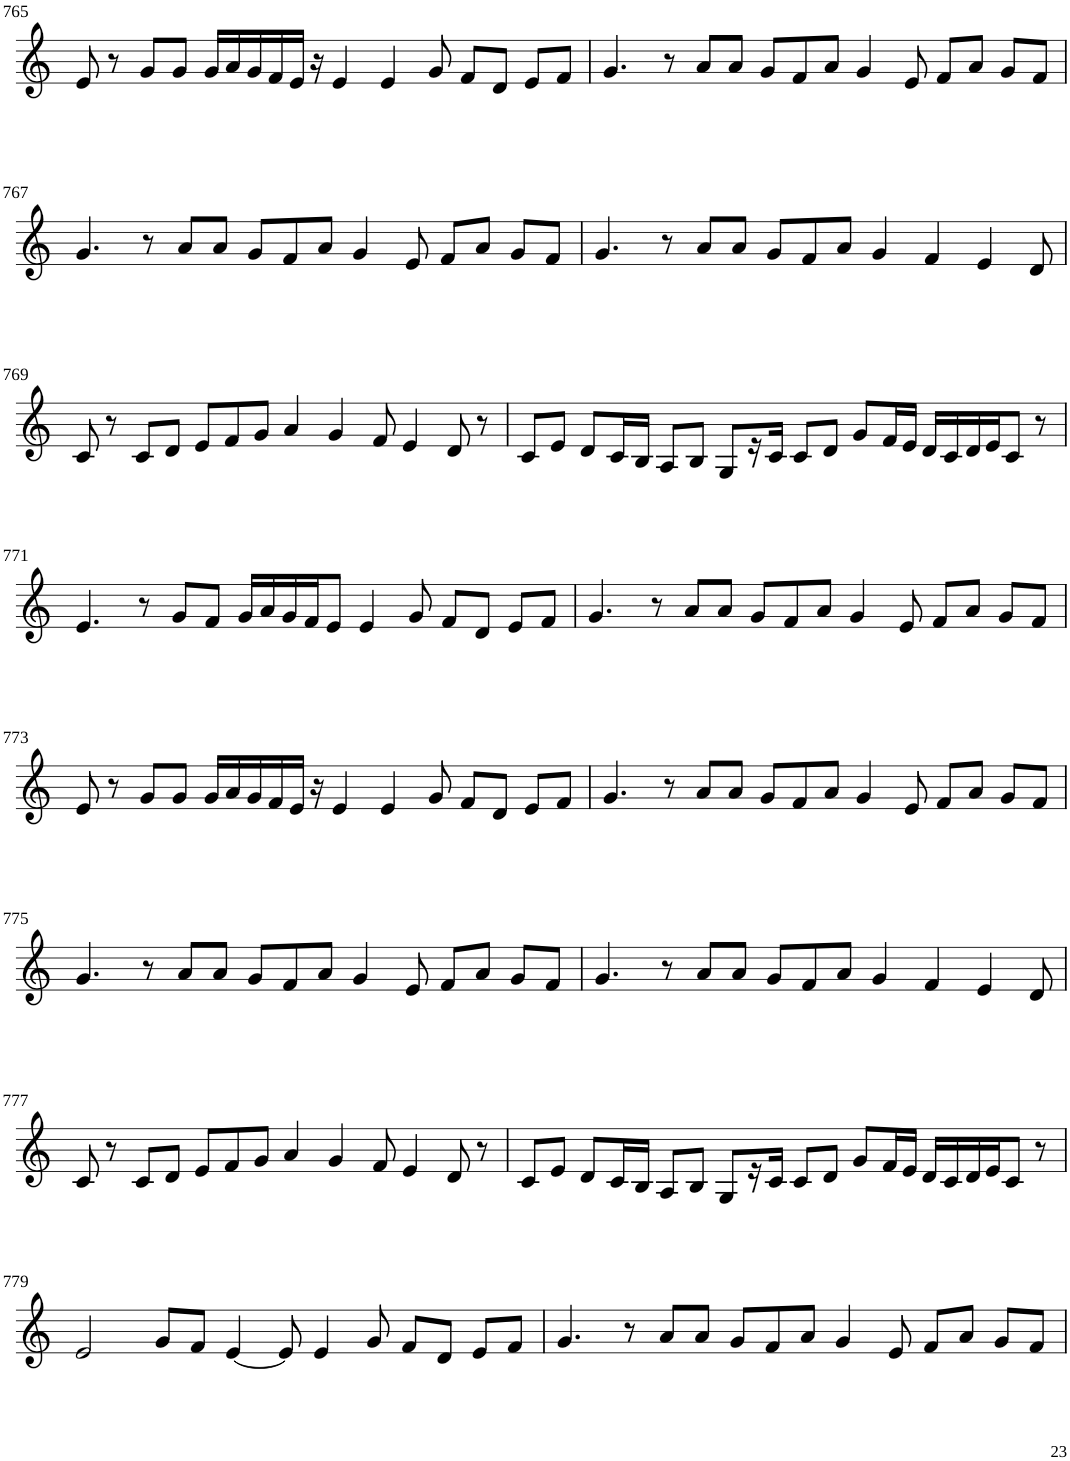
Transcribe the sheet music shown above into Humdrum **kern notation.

**kern
*part1
*staff1
*I"Violin
!!LO:PB:g=z
*clefG2
*k[]
*M8/4
=765
8e/
8r
8g/L
8g/J
16g/LL
16a/
16g/
16f/
16e/JJ
16r
4e/
4e/
8g/
8f/L
8d/J
8e/L
8f/J
=766
4.g/
8r
8a/L
8a/J
8g/L
8f/
8a/J
4g/
8e/
8f/L
8a/J
8g/L
8f/J
!!LO:LB:g=z
=767
4.g/
8r
8a/L
8a/J
8g/L
8f/
8a/J
4g/
8e/
8f/L
8a/J
8g/L
8f/J
=768
4.g/
8r
8a/L
8a/J
8g/L
8f/
8a/J
4g/
4f/
4e/
8d/
!!LO:LB:g=z
=769
8c/
8r
8c/L
8d/J
8e/L
8f/
8g/J
4a/
4g/
8f/
4e/
8d/
8r
=770
8c/L
8e/J
8d/L
16c/L
16B/JJ
8A/L
8B/J
8G/L
16r
16c/JJ
8c/L
8d/J
8g/L
16f/L
16e/JJ
16d/LL
16c/
16d/
16e/J
8c/J
8r
!!LO:LB:g=z
=771
4.e/
8r
8g/L
8f/J
16g/LL
16a/
16g/
16f/J
8e/J
4e/
8g/
8f/L
8d/J
8e/L
8f/J
=772
4.g/
8r
8a/L
8a/J
8g/L
8f/
8a/J
4g/
8e/
8f/L
8a/J
8g/L
8f/J
!!LO:LB:g=z
=773
8e/
8r
8g/L
8g/J
16g/LL
16a/
16g/
16f/
16e/JJ
16r
4e/
4e/
8g/
8f/L
8d/J
8e/L
8f/J
=774
4.g/
8r
8a/L
8a/J
8g/L
8f/
8a/J
4g/
8e/
8f/L
8a/J
8g/L
8f/J
!!LO:LB:g=z
=775
4.g/
8r
8a/L
8a/J
8g/L
8f/
8a/J
4g/
8e/
8f/L
8a/J
8g/L
8f/J
=776
4.g/
8r
8a/L
8a/J
8g/L
8f/
8a/J
4g/
4f/
4e/
8d/
!!LO:LB:g=z
=777
8c/
8r
8c/L
8d/J
8e/L
8f/
8g/J
4a/
4g/
8f/
4e/
8d/
8r
=778
8c/L
8e/J
8d/L
16c/L
16B/JJ
8A/L
8B/J
8G/L
16r
16c/JJ
8c/L
8d/J
8g/L
16f/L
16e/JJ
16d/LL
16c/
16d/
16e/J
8c/J
8r
!!LO:LB:g=z
=779
2e/
8g/L
8f/J
[4e/
8e/]
4e/
8g/
8f/L
8d/J
8e/L
8f/J
=780
4.g/
8r
8a/L
8a/J
8g/L
8f/
8a/J
4g/
8e/
8f/L
8a/J
8g/L
8f/J
=
*-
